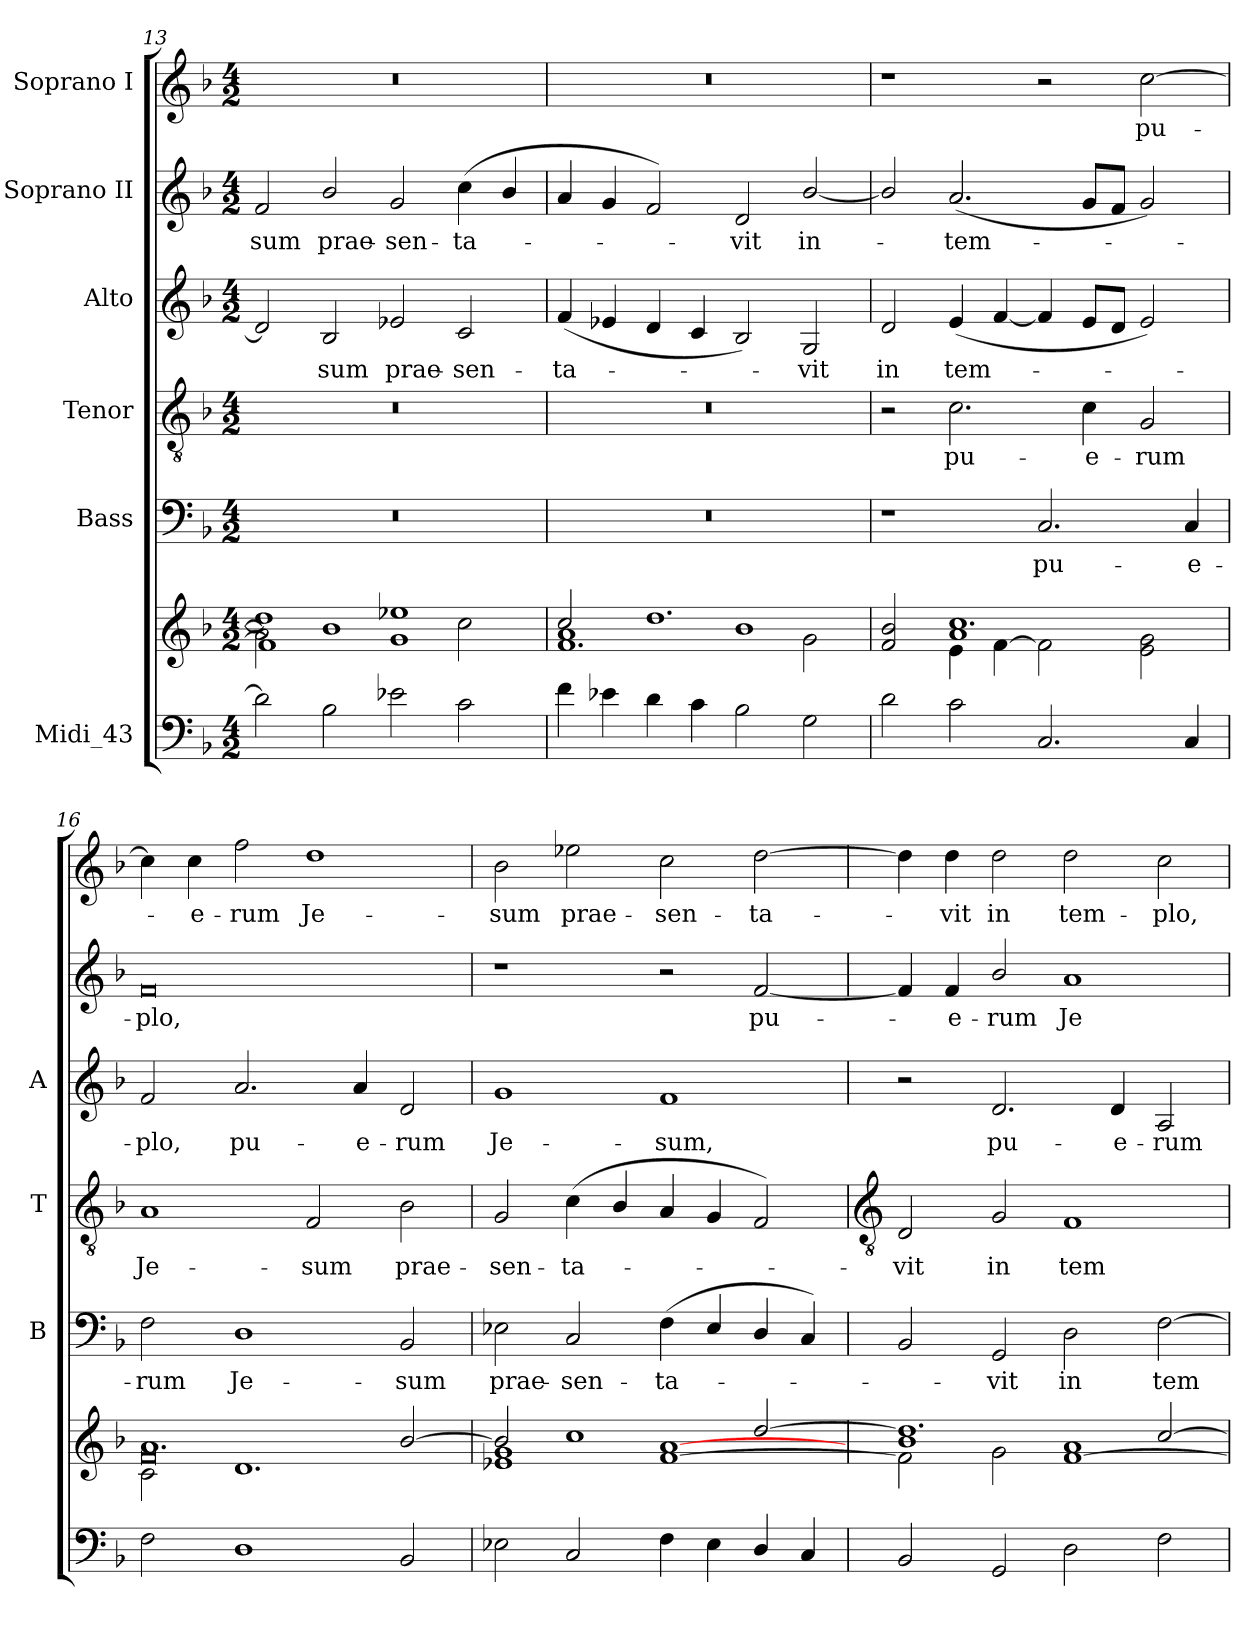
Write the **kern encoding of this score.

**kern	**kern	**kern	**text	**kern	**text	**kern	**text	**kern	**text	**kern	**text
*part6	*part6	*part5	*part5	*part4	*part4	*part3	*part3	*part2	*part2	*part1	*part1
*staff7	*staff6	*staff5	*staff5	*staff4	*staff4	*staff3	*staff3	*staff2	*staff2	*staff1	*staff1
*I"Midi_43	*	*I"Bass	*	*I"Tenor	*	*I"Alto	*	*I"Soprano II	*	*I"Soprano I	*
*	*	*I'B	*	*I'T	*	*I'A	*	*	*	*	*
!!LO:LB:g=z
*clefF4	*clefG2	*clefF4	*	*clefGv2	*	*clefG2	*	*clefG2	*	*clefG2	*
*k[b-]	*k[b-]	*k[b-]	*	*k[b-]	*	*k[b-]	*	*k[b-]	*	*k[b-]	*
*F:	*F:	*F:	*	*F:	*	*F:	*	*F:	*	*F:	*
*M4/2	*M4/2	*M4/2	*	*M4/2	*	*M4/2	*	*M4/2	*	*M4/2	*
=13	=13	=13	=13	=13	=13	=13	=13	=13	=13	=13	=13
*	*^	*	*	*	*	*	*	*	*	*	*
*	*	*^	*	*	*	*	*	*	*	*	*	*
!	!	!	!	!	!	!	!	!	!	!	!LO:LY:b	!	!
2d]	1dd/]	2a\]	1f\]	0r	.	0r	.	2d]	.	2f	-sum	0r	.
!	!	!	!	!	!	!	!	!	!LO:LY:b	!	!LO:LY:b	!	!
2B-	.	1b-\	.	.	.	.	.	2B-	sum	2b-/	prae-	.	.
!	!	!	!	!	!	!	!	!	!LO:LY:b	!	!LO:LY:b	!	!
2e-X	1g/ 1ee-X/	.	1ryy	.	.	.	.	2e-X	prae-	2g	-sen-	.	.
!	!	!	!	!	!	!	!	!	!LO:LY:b	!	!LO:LY:b	!	!
2c	.	2cc\	.	.	.	.	.	2c	-sen-	(<4cc	-ta-	.	.
.	.	.	.	.	.	.	.	.	.	4b-/	.	.	.
=14	=14	=14	=14	=14	=14	=14	=14	=14	=14	=14	=14	=14	=14
!	!	!	!	!	!	!	!	!	!LO:LY:b	!	!	!	!
4f	2cc/	1a\	1.f\	0r	.	0r	.	(<4f	-ta-	4a	.	0r	.
4e-X	.	.	.	.	.	.	.	4e-X	.	4g	.	.	.
4d	1.dd/	.	.	.	.	.	.	4d	.	2f)	.	.	.
4c	.	.	.	.	.	.	.	4c	.	.	.	.	.
!	!	!	!	!	!	!	!	!	!	!	!LO:LY:b	!	!
2B-	.	1b-\	.	.	.	.	.	2B-)	.	2d	vit	.	.
!	!	!	!	!	!	!	!	!	!LO:LY:b	!	!LO:LY:b	!	!
2G	.	.	2g\	.	.	.	.	2G	vit	[2b-/	in-	.	.
=15	=15	=15	=15	=15	=15	=15	=15	=15	=15	=15	=15	=15	=15
!	!	!	!	!	!	!	!	!	!LO:LY:b	!	!	!	!
2d	2f/ 2b-/	2ryy	2ryy	1r	.	2r	.	2d	in	2b-/]	.	1r	.
!	!	!	!	!	!	!	!LO:LY:b	!	!LO:LY:b	!	!LO:LY:b	!	!
2c	1.cc/	1a\	4e\	.	.	2.c	pu-	(<4e	tem-	(<2.a	tem-	.	.
.	.	.	[4f\	.	.	.	.	[4f	.	.	.	.	.
!	!	!	!	!	!LO:LY:b	!	!	!	!	!	!	!	!
2.C	.	.	2f\]	2.C	pu-	.	.	4f]	.	.	.	2r	.
!	!	!	!	!	!	!	!LO:LY:b	!	!	!	!	!	!
.	.	.	.	.	.	4c	-e-	8eL	.	8gL	.	.	.
.	.	.	.	.	.	.	.	8dJ	.	8fJ	.	.	.
!	!	!	!	!	!	!	!LO:LY:b	!	!	!	!	!	!LO:LY:b
.	.	2ryy	2e\ 2g\	.	.	2G	-rum	2e)	.	2g)	.	[2cc	pu-
!	!	!	!	!	!LO:LY:b	!	!	!	!	!	!	!	!
4C	.	.	.	4C	-e-	.	.	.	.	.	.	.	.
=16	=16	=16	=16	=16	=16	=16	=16	=16	=16	=16	=16	=16	=16
!	!	!	!	!	!LO:LY:b	!	!LO:LY:b	!	!LO:LY:b	!	!LO:LY:b	!	!
2F	1.a/	0f\	2c\	2F	-rum	1A	Je-	2f	plo,	0f	plo,	4cc]	.
!	!	!	!	!	!	!	!	!	!	!	!	!	!LO:LY:b
.	.	.	.	.	.	.	.	.	.	.	.	4cc	e-
!	!	!	!	!	!LO:LY:b	!	!	!	!LO:LY:b	!	!	!	!LO:LY:b
1D	.	.	1.d\	1D	Je-	.	.	2.a	pu-	.	.	2ff	-rum
!	!	!	!	!	!	!	!LO:LY:b	!	!	!	!	!	!LO:LY:b
.	.	.	.	.	.	2F	-sum	.	.	.	.	1dd	Je-
!	!	!	!	!	!	!	!	!	!LO:LY:b	!	!	!	!
.	.	.	.	.	.	.	.	4a	-e-	.	.	.	.
!	!	!	!	!	!LO:LY:b	!	!LO:LY:b	!	!LO:LY:b	!	!	!	!
2BB-	[2b-/	.	.	2BB-	-sum	2B-	prae-	2d	-rum	.	.	.	.
=17	=17	=17	=17	=17	=17	=17	=17	=17	=17	=17	=17	=17	=17
!	!	!	!	!	!LO:LY:b	!	!LO:LY:b	!	!LO:LY:b	!	!	!	!LO:LY:b
2E-X	2b-/]	0ryy	1e-X\ 1g\	2E-X	prae-	2G	-sen-	1g	Je-	1r	.	2b-	-sum
!	!	!	!	!	!LO:LY:b	!	!LO:LY:b	!	!	!	!	!	!LO:LY:b
2C	1cc/	.	.	2C	-sen-	(<4c	-ta-	.	.	.	.	2ee-X	prae-
.	.	.	.	.	.	4B-/	.	.	.	.	.	.	.
!	!	!	!	!	!LO:LY:b	!	!	!	!LO:LY:b	!	!	!	!LO:LY:b
4F	.	.	[1f\ [1a\	(<4F	-ta-	4A	.	1f	-sum,	2r	.	2cc	-sen-
4E-	.	.	.	4E-/	.	4G	.	.	.	.	.	.	.
!	!	!	!	!	!	!	!	!	!	!	!LO:LY:b	!	!LO:LY:b
4D/	[2dd/	.	.	4D/	.	2F)	.	.	.	[2f	pu-	[2dd	-ta-
4C	.	.	.	4C)	.	.	.	.	.	.	.	.	.
!!LO:LB:g=z
=18	=18	=18	=18	=18	=18	=18	=18	=18	=18	=18	=18	=18	=18
*	*	*	*	*	*	*clefGv2	*	*	*	*	*	*	*
!	!	!	!	!	!	!	!LO:LY:b	!	!	!	!	!	!
2BB-	1.dd/]	1b-\	2f\]	2BB-	.	2D	vit	2r	.	4f]	.	4dd]	.
!	!	!	!	!	!	!	!	!	!	!	!LO:LY:b	!	!LO:LY:b
.	.	.	.	.	.	.	.	.	.	4f	e-	4dd	vit
!	!	!	!	!	!LO:LY:b	!	!LO:LY:b	!	!LO:LY:b	!	!LO:LY:b	!	!LO:LY:b
2GG	.	.	2g\	2GG	vit	2G	in	2.d	pu-	2b-/	-rum	2dd	in
!	!	!	!	!	!LO:LY:b	!	!LO:LY:b	!	!	!	!LO:LY:b	!	!LO:LY:b
2D	.	1a\	[1f\	2D	in	1F	tem-	.	.	1a	Je-	2dd	tem-
!	!	!	!	!	!	!	!	!	!LO:LY:b	!	!	!	!
.	.	.	.	.	.	.	.	4d	-e-	.	.	.	.
!	!	!	!	!	!LO:LY:b	!	!	!	!LO:LY:b	!	!	!	!LO:LY:b
2F	[2cc/	.	.	[2F	tem-	.	.	2A	-rum	.	.	2cc	-plo,
*	*v	*v	*v	*	*	*	*	*	*	*	*	*	*
=	=	=	=	=	=	=	=	=	=	=	=
*-	*-	*-	*-	*-	*-	*-	*-	*-	*-	*-	*-
